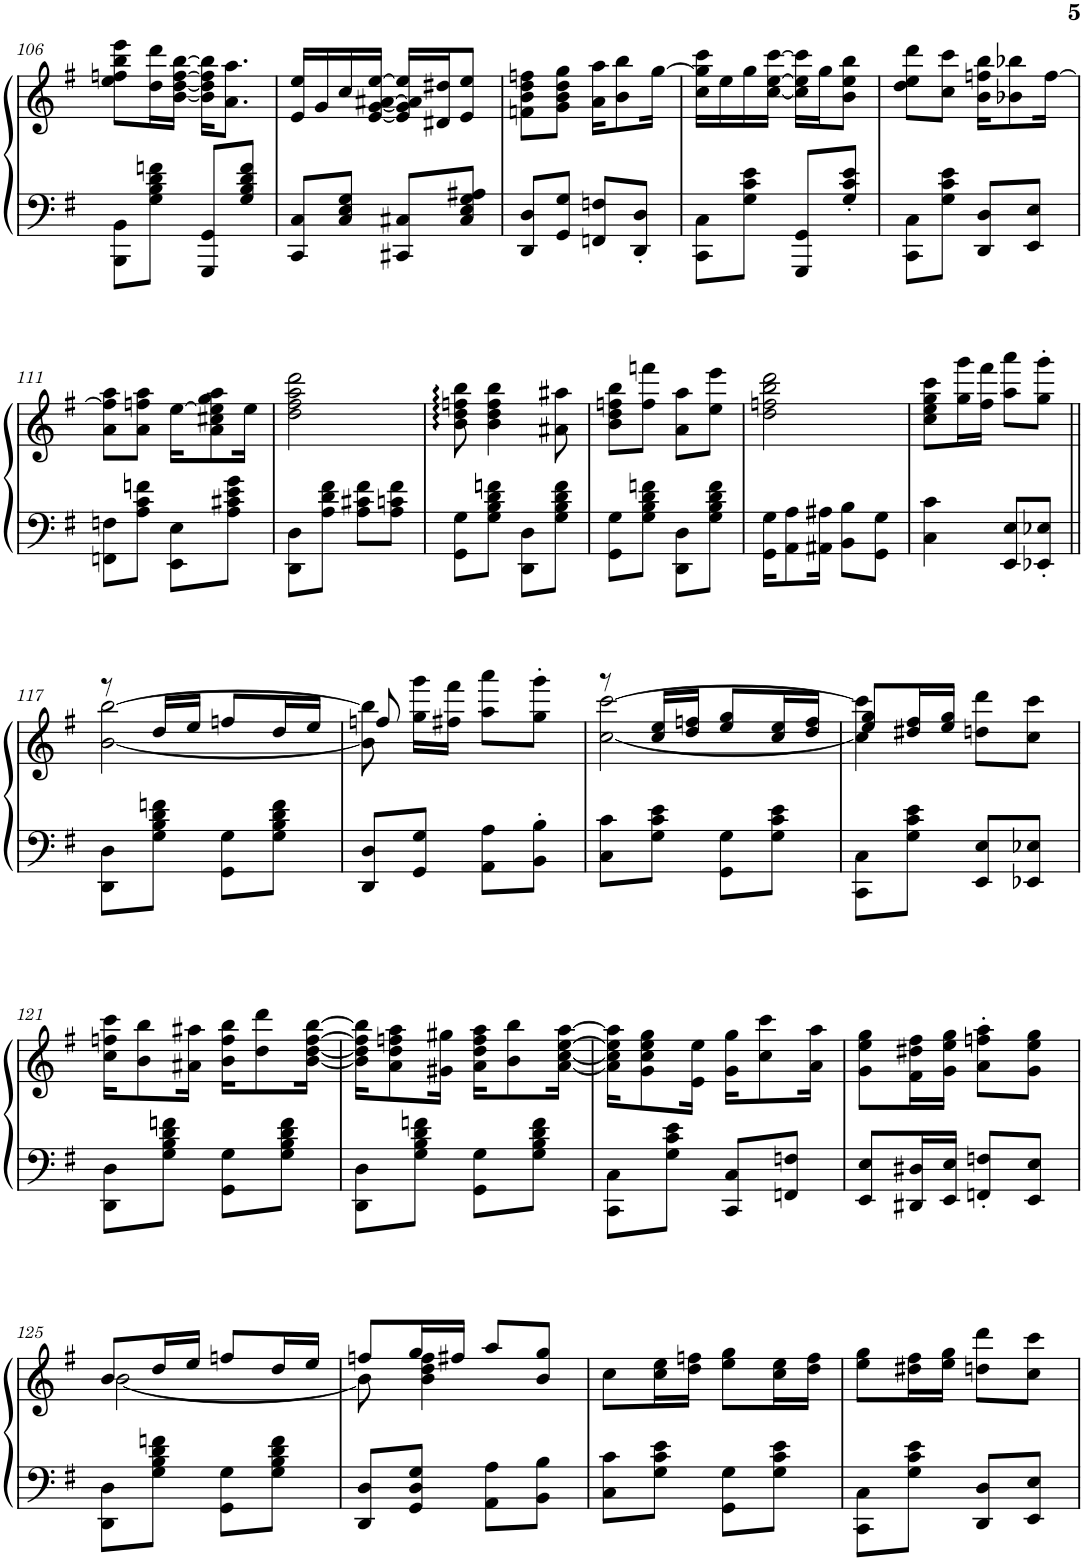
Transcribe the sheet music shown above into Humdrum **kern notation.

**kern	**kern
*part1	*part1
*staff2	*staff1
*I"Piano	*
*I'Pno.	*
!!LO:PB:g=z
*clefF4	*clefG2
*k[f#]	*k[f#]
*M2/4	*M2/4
=106	=106
8BBB\ 8BB\L	8ee\ 8ffn\ 8bb\ 8eee\L
8G\ 8B\ 8d\ 8fn\J	16dd\ 16ddd\L
.	[16b\ [16dd\ [16ff\ [16bb\JJ
8GGG/ 8GG/L	16b\] 16dd\] 16ff\] 16bb\]KL
.	8.a\ 8.aa\J
8G/ 8B/ 8d/ 8f/J	.
=107	=107
8CC/ 8C/L	16e/ 16ee/LL
.	16g/
8C/ 8E/ 8G/J	16cc/
.	[16e/ [16g/ [16a#X/ [16ee/JJ
8CC#X/ 8C#X/L	16e/] 16g/] 16a#/] 16ee/]LL
.	16d#X/ 16dd#X/J
8C#/ 8E/ 8G/ 8A#X/J	8e/ 8ee/J
=108	=108
8DD/ 8D/L	8fn\ 8b\ 8dd\ 8ffn\L
8GG/ 8G/J	8g\ 8b\ 8dd\ 8gg\J
8FFn/ 8Fn/L	16a\ 16aa\KL
.	8b\ 8bb\
8DD/' 8D/'J	.
.	[16gg\Jk
=109	=109
8CC\ 8C\L	16cc\ 16gg\] 16ccc\LL
.	16ee\
8G\ 8c\ 8e\J	16gg\
.	[16cc\ [16ee\ [16ccc\JJ
8GGG/ 8GG/L	16cc\] 16ee\] 16ccc\]LL
.	16gg\J
8G/' 8c/' 8e/'J	8b\ 8ee\ 8bb\J
=110	=110
8CC\ 8C\L	8dd\ 8ee\ 8ddd\L
8G\ 8c\ 8e\J	8cc\ 8ccc\J
8DD/ 8D/L	16b\ 16ffn\ 16bb\KL
.	8b-X\ 8bb-X\
8EE/ 8E/J	.
.	[16ff\Jk
!!LO:LB:g=z
=111	=111
8FFn\ 8Fn\L	8a\ 8ff\] 8aa\L
8A\ 8c\ 8fn\J	8a\ 8ffn\ 8aa\J
8EE\ 8E\L	[16ee\KL
.	8a\ 8cc#X\ 8ee\] 8gg\ 8aa\
8A\ 8c#X\ 8e\ 8g\J	.
.	16ee\Jk
=112	=112
8DD\ 8D\L	2dd\ 2ff#\ 2aa\ 2ddd\
8A\ 8d\ 8f#\J	.
8A\ 8c#X\ 8f#\L	.
8A\ 8cn\ 8f#\J	.
=113	=113
8GG\ 8G\L	8b\ 8dd\ 8ffn\ 8bb\
8G\ 8B\ 8d\ 8fn\J	4b\ 4dd\ 4ff\ 4bb\
8DD\ 8D\L	.
8G\ 8B\ 8d\ 8f\J	8a#X\ 8aa#X\
=114	=114
8GG\ 8G\L	8b\ 8dd\ 8ffn\ 8bb\L
8G\ 8B\ 8d\ 8fn\J	8ff\ 8fffn\J
8DD\ 8D\L	8a\ 8aa\L
8G\ 8B\ 8d\ 8f\J	8ee\ 8eee\J
=115	=115
16GG\ 16G\KL	2dd\ 2ffn\ 2bb\ 2ddd\
8AA\ 8A\	.
16AA#X\ 16A#X\Jk	.
8BB\ 8B\L	.
8GG\ 8G\J	.
=116	=116
4C\ 4c\	8cc\ 8ee\ 8gg\ 8ccc\L
.	16gg\ 16ggg\L
.	16ff#\ 16fff#\JJ
8EE/ 8E/L	8aa\ 8aaa\L
8EE-X/' 8E-X/'J	8gg\' 8ggg\'J
!!LO:LB:g=z
=117||	=117||
*	*^
8DD\ 8D\L	8r	[<2b\ [>2bb\
8G\ 8B\ 8d\ 8fn\J	16dd/LL	.
.	16ee/JJ	.
8GG\ 8G\L	8ffn/L	.
8G\ 8B\ 8d\ 8f\J	16dd/L	.
.	16ee/JJ	.
=118	=118	=118
8DD/ 8D/L	8ffn/	8b\] 8bb\]
8GG/ 8G/J	16gg\ 16ggg\LL	4.ryy
.	16ff#X\ 16fff#\JJ	.
8AA\ 8A\L	8aa\ 8aaa\L	.
8BB\' 8B\'J	8gg\' 8ggg\'J	.
=119	=119	=119
8C\ 8c\L	8r	[2cc\ [>2ccc\
8G\ 8c\ 8e\J	16cc/ 16ee/LL	.
.	16dd/ 16ffn/JJ	.
8GG\ 8G\L	8ee/ 8gg/L	.
8G\ 8c\ 8e\J	16cc/ 16ee/L	.
.	16dd/ 16ff/JJ	.
=120	=120	=120
8CC\ 8C\L	8ee/ 8gg/L	4cc\] 4ccc\]
8G\ 8c\ 8e\J	16dd#X/ 16ff#/L	.
.	16ee/ 16gg/JJ	.
8EE/ 8E/L	8ddn\ 8ddd\L	4ryy
8EE-X/ 8E-X/J	8cc\ 8ccc\J	.
*	*v	*v
!!LO:LB:g=z
=121	=121
8DD\ 8D\L	16cc\ 16ffn\ 16ccc\KL
.	8b\ 8bb\
8G\ 8B\ 8d\ 8fn\J	.
.	16a#X\ 16aa#X\Jk
8GG\ 8G\L	16b\ 16ff\ 16bb\KL
.	8dd\ 8ddd\
8G\ 8B\ 8d\ 8f\J	.
.	[16b\ [16dd\ [16ff\ [16bb\Jk
=122	=122
8DD\ 8D\L	16b\] 16dd\] 16ff\] 16bb\]KL
.	8a\ 8dd\ 8ffn\ 8aa\
8G\ 8B\ 8d\ 8fn\J	.
.	16g#X\ 16gg#X\Jk
8GG\ 8G\L	16a\ 16dd\ 16ff\ 16aa\KL
.	8b\ 8bb\
8G\ 8B\ 8d\ 8f\J	.
.	[16a\ [16cc\ [16ee\ [16aa\Jk
=123	=123
8CC\ 8C\L	16a\] 16cc\] 16ee\] 16aa\]KL
.	8g\ 8cc\ 8ee\ 8gg\
8G\ 8c\ 8e\J	.
.	16e\ 16ee\Jk
8CC/ 8C/L	16g\ 16gg\KL
.	8cc\ 8ccc\
8FFn/ 8Fn/J	.
.	16a\ 16aa\Jk
=124	=124
8EE/ 8E/L	8g\ 8ee\ 8gg\L
16DD#X/ 16D#X/L	16f#\ 16dd#X\ 16ff#\L
16EE/ 16E/JJ	16g\ 16ee\ 16gg\JJ
8FFn/' 8Fn/'L	8a\' 8ffn\' 8aa\'L
8EE/ 8E/J	8g\ 8ee\ 8gg\J
!!LO:LB:g=z
=125	=125
*	*^
8DD\ 8D\L	8b/L	[2b\
8G\ 8B\ 8d\ 8fn\J	16dd/L	.
.	16ee/JJ	.
8GG\ 8G\L	8ffn/L	.
8G\ 8B\ 8d\ 8f\J	16dd/L	.
.	16ee/JJ	.
=126	=126	=126
8DD/ 8D/L	8ffn/L	8b\]
8GG/ 8D/ 8G/J	16gg/L	4b\ 4dd\ 4ff\
.	16ff#X/JJ	.
8AA\ 8A\L	8aa/L	.
8BB\ 8B\J	8b/ 8gg/J	8ryy
*	*v	*v
=127	=127
8C\ 8c\L	8cc\L
8G\ 8c\ 8e\J	16cc\ 16ee\L
.	16dd\ 16ffn\JJ
8GG\ 8G\L	8ee\ 8gg\L
8G\ 8c\ 8e\J	16cc\ 16ee\L
.	16dd\ 16ff\JJ
=128	=128
8CC\ 8C\L	8ee\ 8gg\L
8G\ 8c\ 8e\J	16dd#X\ 16ff#\L
.	16ee\ 16gg\JJ
8DD/ 8D/L	8ddn\ 8ddd\L
8EE/ 8E/J	8cc\ 8ccc\J
=	=
*-	*-
